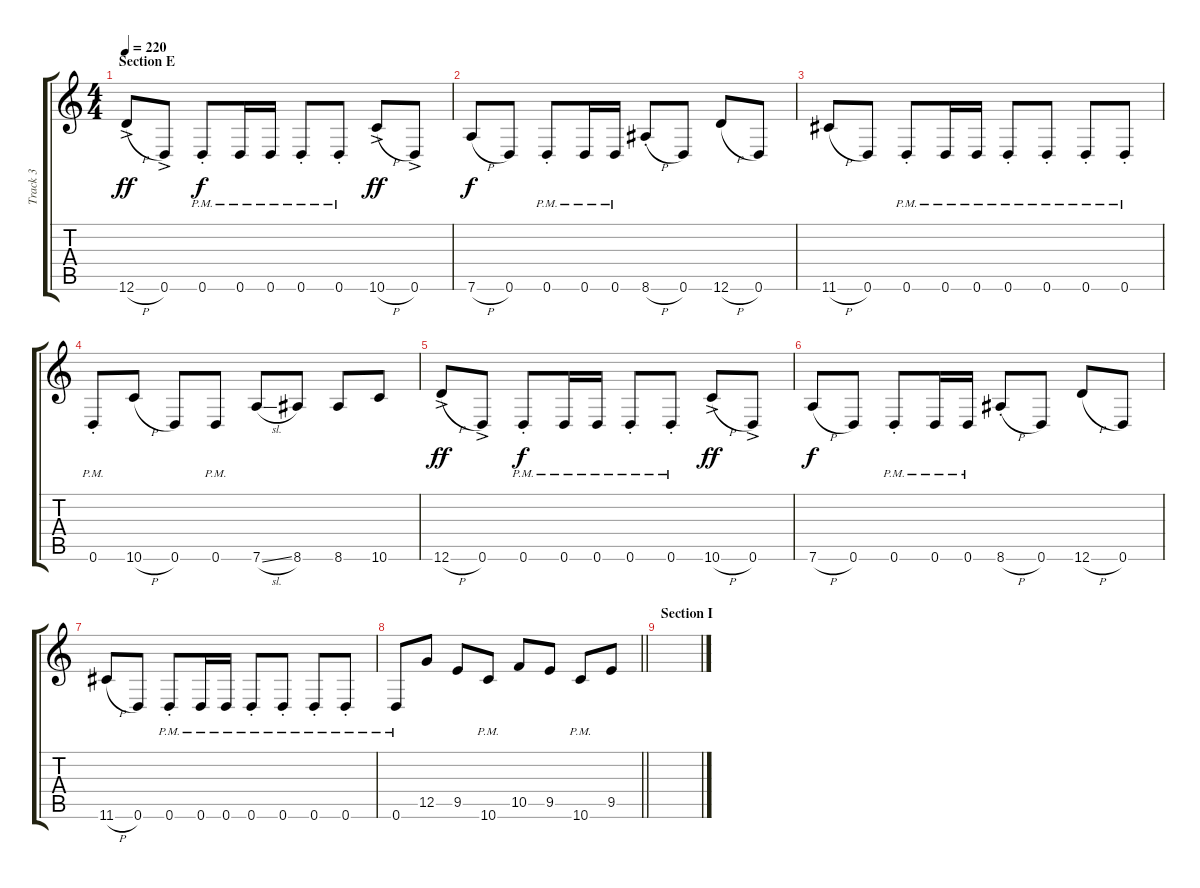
\track ("Track 3" "Track 3") {instrument distortionguitar}
\staff {score tabs}
\tuning (D4 A3 F3 C3 G2 D2) {hide}
\ts (4 4)
\section ("" "Section E")
\tempo 220
\clef g2
\ks c
12.6{h ac}.8{dy ff} 0.6{ac}.8 0.6{pm st}.8{dy f} 0.6{pm}.16 0.6{pm}.16 0.6{pm st}.8 0.6{pm st}.8 10.6{h ac}.8{dy ff} 0.6{ac}.8 |
7.6{h}.8{dy f} 0.6.8 0.6{pm st}.8 0.6{pm}.16 0.6{pm}.16 8.6{h st}.8 0.6.8 12.6{h}.8 0.6.8 |
11.6{h}.8 0.6.8 0.6{pm st}.8 0.6{pm}.16 0.6{pm}.16 0.6{pm st}.8 0.6{pm st}.8 0.6{pm st}.8 0.6{pm st}.8 |
0.6{pm st}.8 10.6{h}.8 0.6.8 0.6{pm}.8 7.6{sl}.8 8.6.8 8.6.8 10.6.8 |
12.6{h ac}.8{dy ff} 0.6{ac}.8 0.6{pm st}.8{dy f} 0.6{pm}.16 0.6{pm}.16 0.6{pm st}.8 0.6{pm st}.8 10.6{h ac}.8{dy ff} 0.6{ac}.8 |
7.6{h}.8{dy f} 0.6.8 0.6{pm st}.8 0.6{pm}.16 0.6{pm}.16 8.6{h st}.8 0.6.8 12.6{h}.8 0.6.8 |
11.6{h}.8 0.6.8 0.6{pm st}.8 0.6{pm}.16 0.6{pm}.16 0.6{pm st}.8 0.6{pm st}.8 0.6{pm st}.8 0.6{pm st}.8 |
\barLineRight lightlight
0.6{pm}.8 12.5.8 9.5.8 10.6{pm}.8 10.5.8 9.5.8 10.6{pm}.8 9.5.8 |
\section ("" "Section I")
